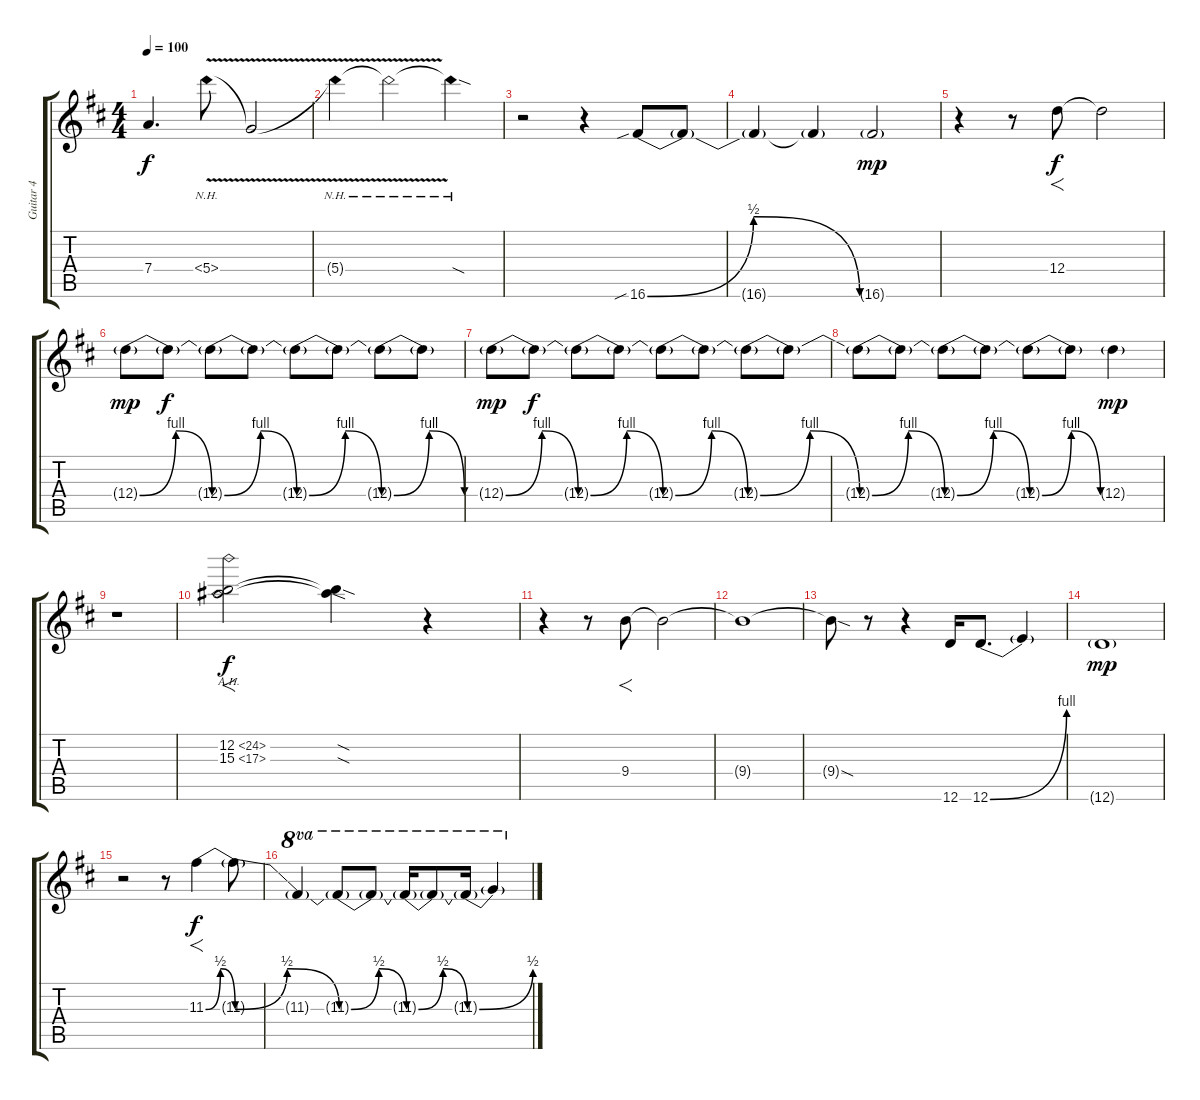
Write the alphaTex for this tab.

\track ("Guitar 4" "Guitar 4") {instrument distortionguitar}
\staff {score tabs}
\tuning (E4 B3 G3 D3 A2 D2) {hide}
\ts (4 4)
\tempo 100
\clef g2
\ks d
7.4{t}.4{d dy f} 5.4{nh v}.8 5.4{t}.2 |
5.4{nh v t}.4 5.4{nh t}.2 5.4{nh sod t}.4 |
r.2 r.4 16.6{be (bendrelease 0 0 15 2 45 2 60 0) sib}.8 16.6{t}.8 |
16.6{t}.4 16.6{t}.4 16.6{g}.2{dy mp} |
r.4 r.8 12.4.8{f dy f} 12.4{t}.2 |
12.4{be (bendrelease 0 0 30 4 30 4 60 0) g}.8{dy mp} 12.4{t}.8{dy f} 12.4{be (bendrelease 0 0 30 4 30 4 60 0) t}.8 12.4{t}.8 12.4{be (bendrelease 0 0 30 4 30 4 60 0) t}.8 12.4{t}.8 12.4{be (bendrelease 0 0 30 4 30 4 60 0) t}.8 12.4{t}.8 |
12.4{be (bendrelease 0 0 30 4 30 4 60 0) g}.8{dy mp} 12.4{t}.8{dy f} 12.4{be (bendrelease 0 0 30 4 30 4 60 0) t}.8 12.4{t}.8 12.4{be (bendrelease 0 0 30 4 30 4 60 0) t}.8 12.4{t}.8 12.4{be (bendrelease 0 0 30 4 30 4 60 0) t}.8 12.4{t}.8 |
12.4{be (bendrelease 0 0 30 4 30 4 60 0) t}.8 12.4{t}.8 12.4{be (bendrelease 0 0 30 4 30 4 60 0) t}.8 12.4{t}.8 12.4{be (bendrelease 0 0 30 4 30 4 60 0) t}.8 12.4{t}.8 12.4{g}.4{dy mp} |
r.1 |
(12.2{ah 12} 15.3{ah 2}).2{f dy f} (12.2{sod t} 15.3{sod t}).4 r.4 |
r.4 r.8 9.4.8{f} 9.4{t}.2 |
9.4{t}.1 |
9.4{sod t}.8 r.8 r.4 12.6.16 12.6{be (bend 0 0 60 4)}.8{d} 12.6{t}.4 |
12.6{g}.1{dy mp} |
r.2 r.8 11.3{be (bendrelease 0 0 26 2 26 2 60 0)}.4{f dy f} 11.3{be (bendrelease 0 0 25 2 25 2 60 0) t}.8 |
11.3{t}.4{ot 8va} 11.3{be (bendrelease 0 0 30 2 30 2 60 0) t}.8{ot 8va} 11.3{t}.8{ot 8va} 11.3{be (bendrelease 0 0 31 2 31 2 60 0) t}.16{ot 8va} 11.3{t}.8{ot 8va} 11.3{be (bend 0 0 60 2) t}.16{ot 8va} 11.3{t}.4{ot 8va}
